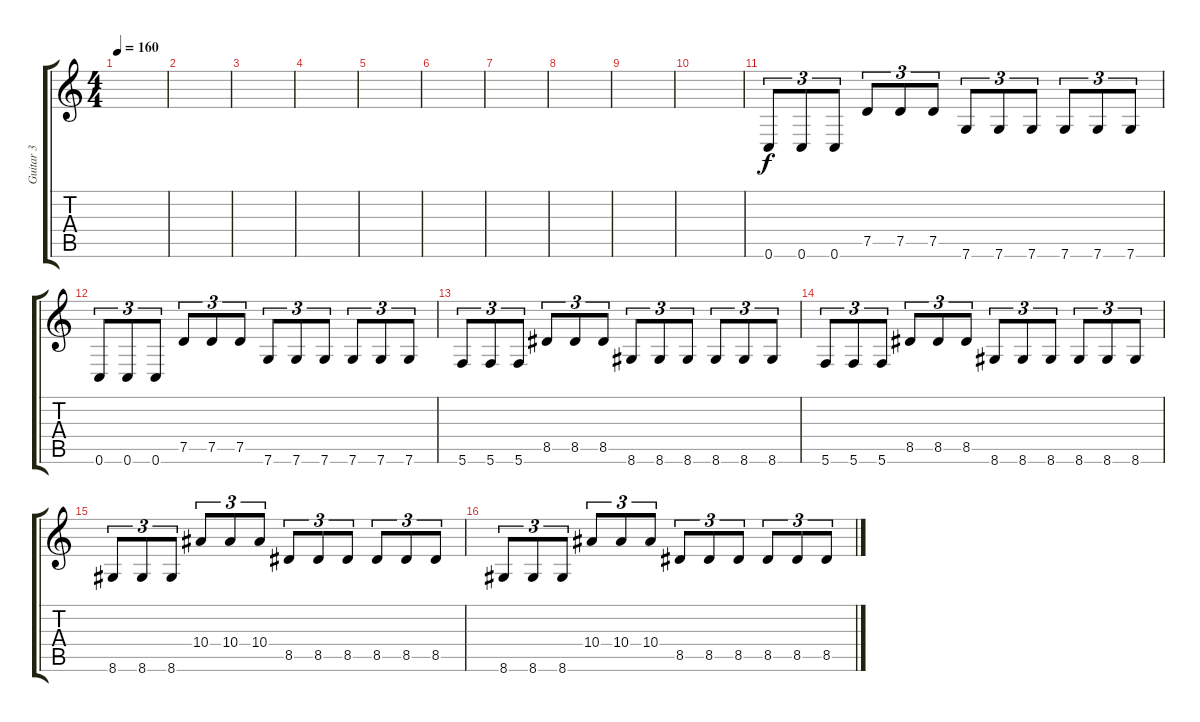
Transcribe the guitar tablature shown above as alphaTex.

\track ("Guitar 3" "Guitar 3") {instrument distortionguitar}
\staff {score tabs}
\tuning (D4 A3 F3 C3 G2 C2) {hide}
\ts (4 4)
\tempo 160
\clef g2
\ks c
|
|
|
|
|
|
|
|
|
|
0.6.8{tu (3 2)} 0.6.8{tu (3 2)} 0.6.8{tu (3 2)} 7.5.8{tu (3 2)} 7.5.8{tu (3 2)} 7.5.8{tu (3 2)} 7.6.8{tu (3 2)} 7.6.8{tu (3 2)} 7.6.8{tu (3 2)} 7.6.8{tu (3 2)} 7.6.8{tu (3 2)} 7.6.8{tu (3 2)} |
0.6.8{tu (3 2)} 0.6.8{tu (3 2)} 0.6.8{tu (3 2)} 7.5.8{tu (3 2)} 7.5.8{tu (3 2)} 7.5.8{tu (3 2)} 7.6.8{tu (3 2)} 7.6.8{tu (3 2)} 7.6.8{tu (3 2)} 7.6.8{tu (3 2)} 7.6.8{tu (3 2)} 7.6.8{tu (3 2)} |
5.6.8{tu (3 2)} 5.6.8{tu (3 2)} 5.6.8{tu (3 2)} 8.5.8{tu (3 2)} 8.5.8{tu (3 2)} 8.5.8{tu (3 2)} 8.6.8{tu (3 2)} 8.6.8{tu (3 2)} 8.6.8{tu (3 2)} 8.6.8{tu (3 2)} 8.6.8{tu (3 2)} 8.6.8{tu (3 2)} |
5.6.8{tu (3 2)} 5.6.8{tu (3 2)} 5.6.8{tu (3 2)} 8.5.8{tu (3 2)} 8.5.8{tu (3 2)} 8.5.8{tu (3 2)} 8.6.8{tu (3 2)} 8.6.8{tu (3 2)} 8.6.8{tu (3 2)} 8.6.8{tu (3 2)} 8.6.8{tu (3 2)} 8.6.8{tu (3 2)} |
8.6.8{tu (3 2)} 8.6.8{tu (3 2)} 8.6.8{tu (3 2)} 10.4.8{tu (3 2)} 10.4.8{tu (3 2)} 10.4.8{tu (3 2)} 8.5.8{tu (3 2)} 8.5.8{tu (3 2)} 8.5.8{tu (3 2)} 8.5.8{tu (3 2)} 8.5.8{tu (3 2)} 8.5.8{tu (3 2)} |
8.6.8{tu (3 2)} 8.6.8{tu (3 2)} 8.6.8{tu (3 2)} 10.4.8{tu (3 2)} 10.4.8{tu (3 2)} 10.4.8{tu (3 2)} 8.5.8{tu (3 2)} 8.5.8{tu (3 2)} 8.5.8{tu (3 2)} 8.5.8{tu (3 2)} 8.5.8{tu (3 2)} 8.5.8{tu (3 2)}
